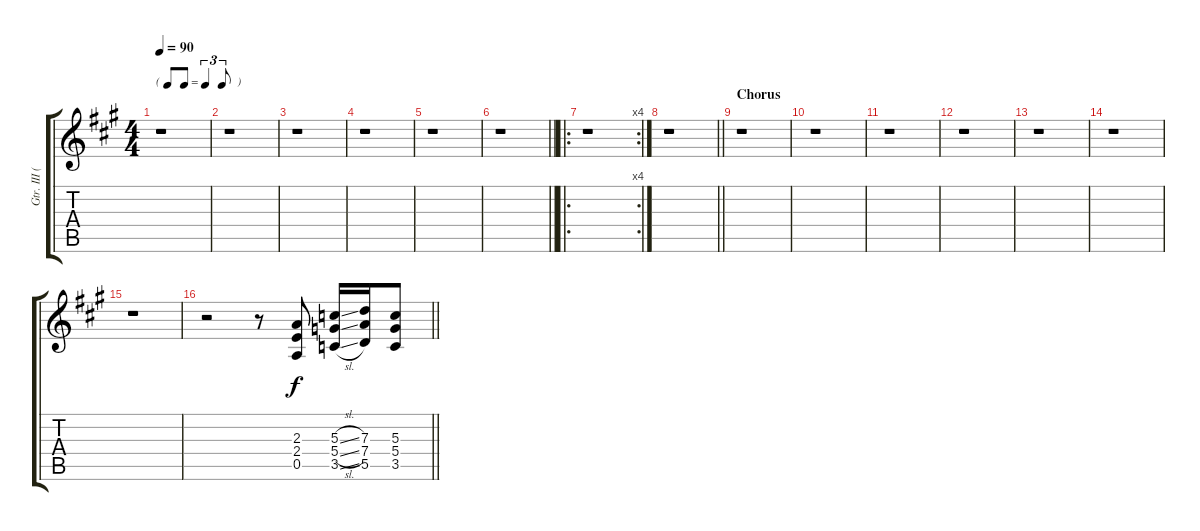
\track ("Gtr. III (Slight Distortion)" "Gtr. III (") {instrument distortionguitar}
\staff {score tabs}
\tuning (E4 B3 G3 D3 A2 E2) {hide}
\ts (4 4)
\tf triplet8th
\tempo 90
\clef g2
\ks a
r.1{dy f instrument distortionguitar} |
r.1 |
r.1 |
r.1 |
r.1 |
\barLineRight lightlight
r.1 |
\ro
\rc 4
r.1 |
\barLineRight lightlight
r.1 |
\section ("" "Chorus")
r.1 |
r.1 |
r.1 |
r.1 |
r.1 |
r.1 |
r.1 |
\barLineRight lightlight
r.2 r.8 (2.3 2.4 0.5).8 (5.3{sl} 5.4{sl} 3.5{sl}).16 (7.3 7.4 5.5).16 (5.3 5.4 3.5).8
